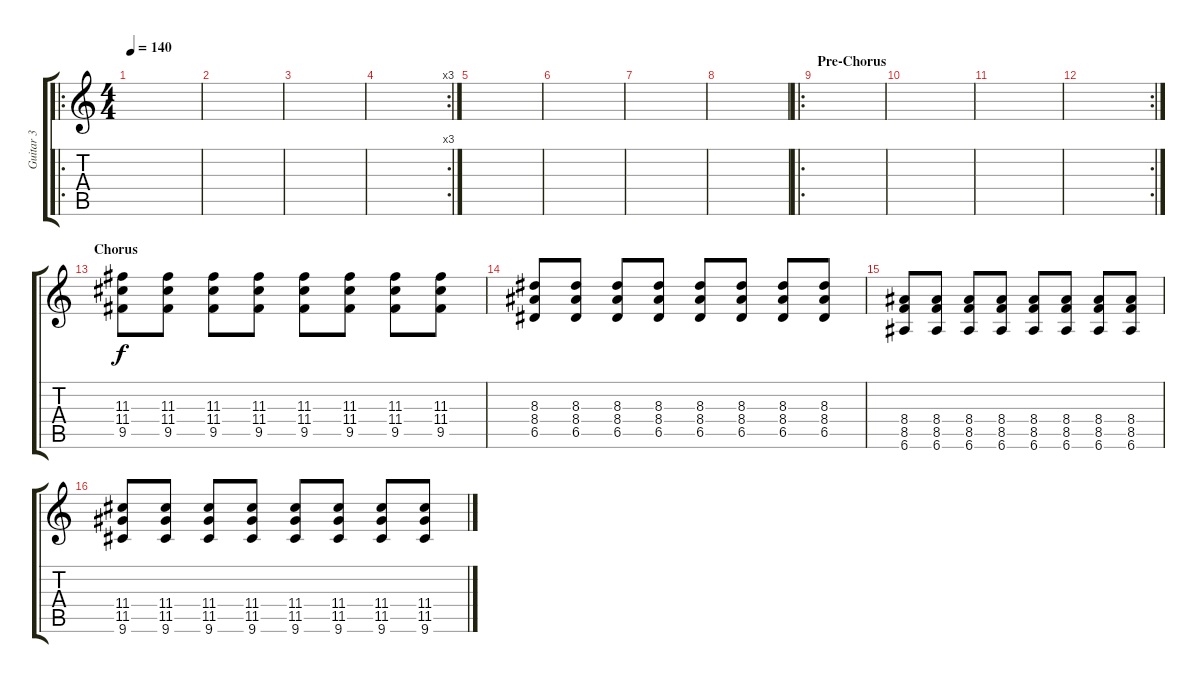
\track ("Guitar 3" "Guitar 3") {instrument distortionguitar}
\staff {score tabs}
\tuning (E4 B3 G3 D3 A2 E2) {hide}
\ro
\ts (4 4)
\tempo 140
\clef g2
\ks c
|
|
|
\rc 3
|
|
|
|
|
\ro
\section ("" "Pre-Chorus")
|
|
|
\rc 2
|
\section ("" "Chorus")
(11.3 11.4 9.5).8 (11.3 11.4 9.5).8 (11.3 11.4 9.5).8 (11.3 11.4 9.5).8 (11.3 11.4 9.5).8 (11.3 11.4 9.5).8 (11.3 11.4 9.5).8 (11.3 11.4 9.5).8 |
(8.3 8.4 6.5).8 (8.3 8.4 6.5).8 (8.3 8.4 6.5).8 (8.3 8.4 6.5).8 (8.3 8.4 6.5).8 (8.3 8.4 6.5).8 (8.3 8.4 6.5).8 (8.3 8.4 6.5).8 |
(8.4 8.5 6.6).8 (8.4 8.5 6.6).8 (8.4 8.5 6.6).8 (8.4 8.5 6.6).8 (8.4 8.5 6.6).8 (8.4 8.5 6.6).8 (8.4 8.5 6.6).8 (8.4 8.5 6.6).8 |
(11.4 11.5 9.6).8 (11.4 11.5 9.6).8 (11.4 11.5 9.6).8 (11.4 11.5 9.6).8 (11.4 11.5 9.6).8 (11.4 11.5 9.6).8 (11.4 11.5 9.6).8 (11.4 11.5 9.6).8
